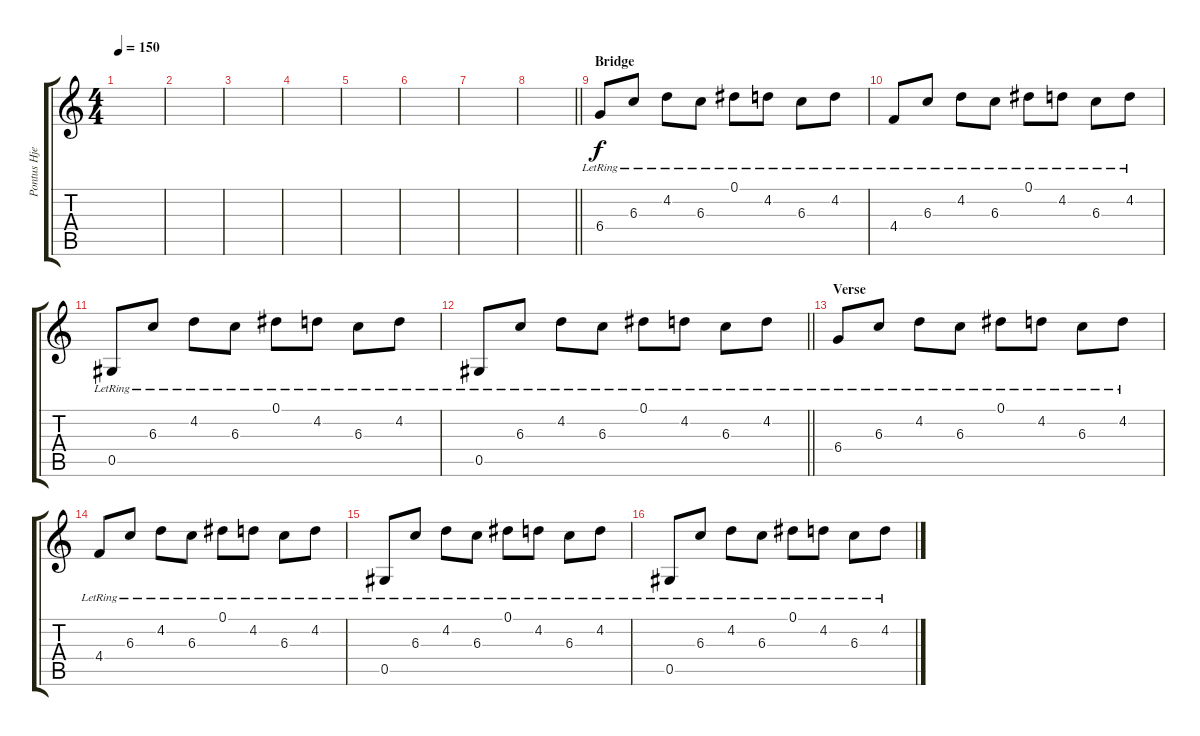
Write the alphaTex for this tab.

\track ("Pontus Hjelm" "Pontus Hje") {instrument acousticguitarsteel}
\staff {score tabs}
\tuning (Eb4 Bb3 Gb3 Db3 Ab2 Eb2) {hide}
\ts (4 4)
\tempo 150
\clef g2
\ks c
|
|
|
|
|
|
|
\barLineRight lightlight
|
\section ("" "Bridge")
6.4{lr}.8 6.3{lr}.8 4.2{lr}.8 6.3{lr}.8 0.1{lr}.8 4.2{lr}.8 6.3{lr}.8 4.2{lr}.8 |
4.4{lr}.8 6.3{lr}.8 4.2{lr}.8 6.3{lr}.8 0.1{lr}.8 4.2{lr}.8 6.3{lr}.8 4.2{lr}.8 |
0.5{lr}.8 6.3{lr}.8 4.2{lr}.8 6.3{lr}.8 0.1{lr}.8 4.2{lr}.8 6.3{lr}.8 4.2{lr}.8 |
\barLineRight lightlight
0.5{lr}.8 6.3{lr}.8 4.2{lr}.8 6.3{lr}.8 0.1{lr}.8 4.2{lr}.8 6.3{lr}.8 4.2{lr}.8 |
\section ("" "Verse")
6.4{lr}.8 6.3{lr}.8 4.2{lr}.8 6.3{lr}.8 0.1{lr}.8 4.2{lr}.8 6.3{lr}.8 4.2{lr}.8 |
4.4{lr}.8 6.3{lr}.8 4.2{lr}.8 6.3{lr}.8 0.1{lr}.8 4.2{lr}.8 6.3{lr}.8 4.2{lr}.8 |
0.5{lr}.8 6.3{lr}.8 4.2{lr}.8 6.3{lr}.8 0.1{lr}.8 4.2{lr}.8 6.3{lr}.8 4.2{lr}.8 |
0.5{lr}.8 6.3{lr}.8 4.2{lr}.8 6.3{lr}.8 0.1{lr}.8 4.2{lr}.8 6.3{lr}.8 4.2{lr}.8
